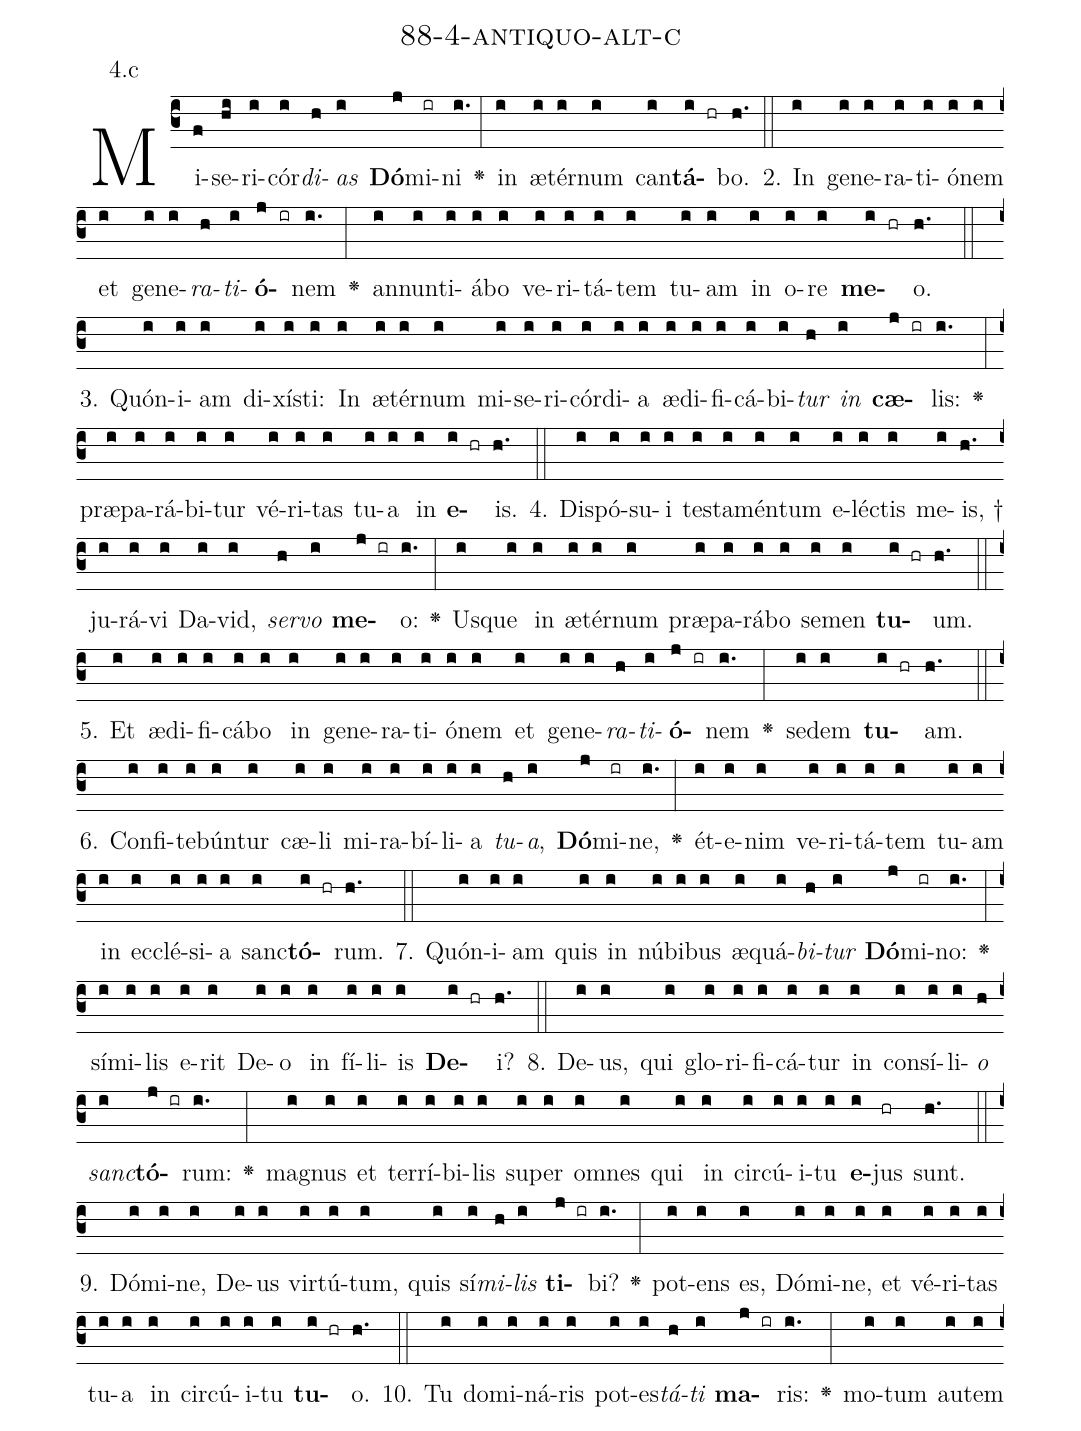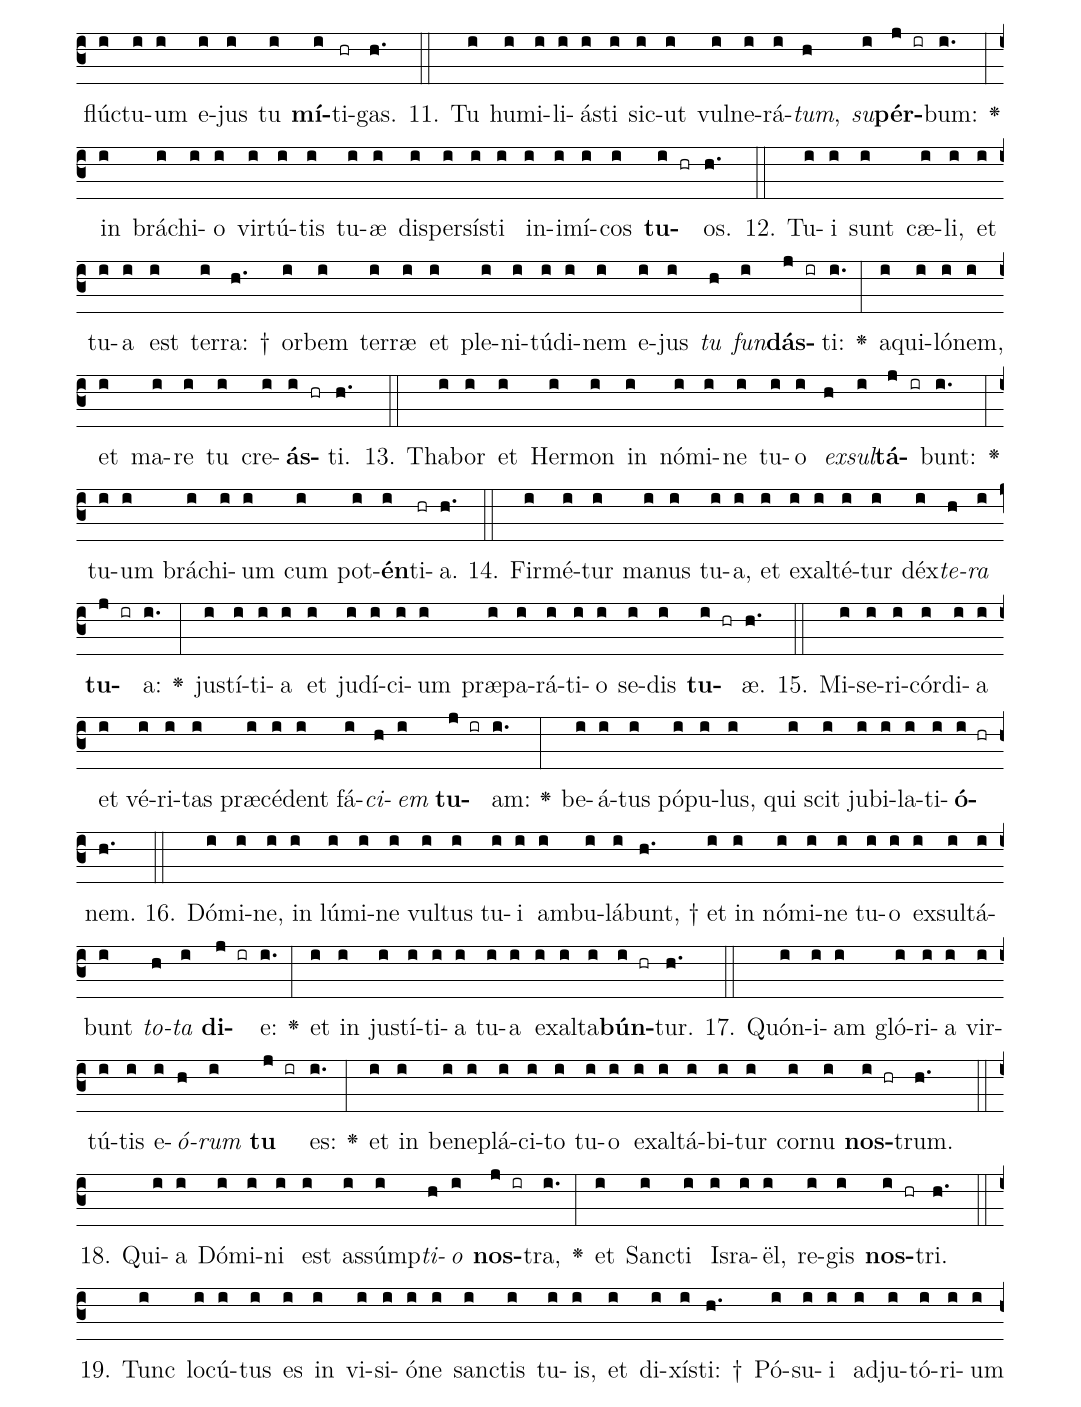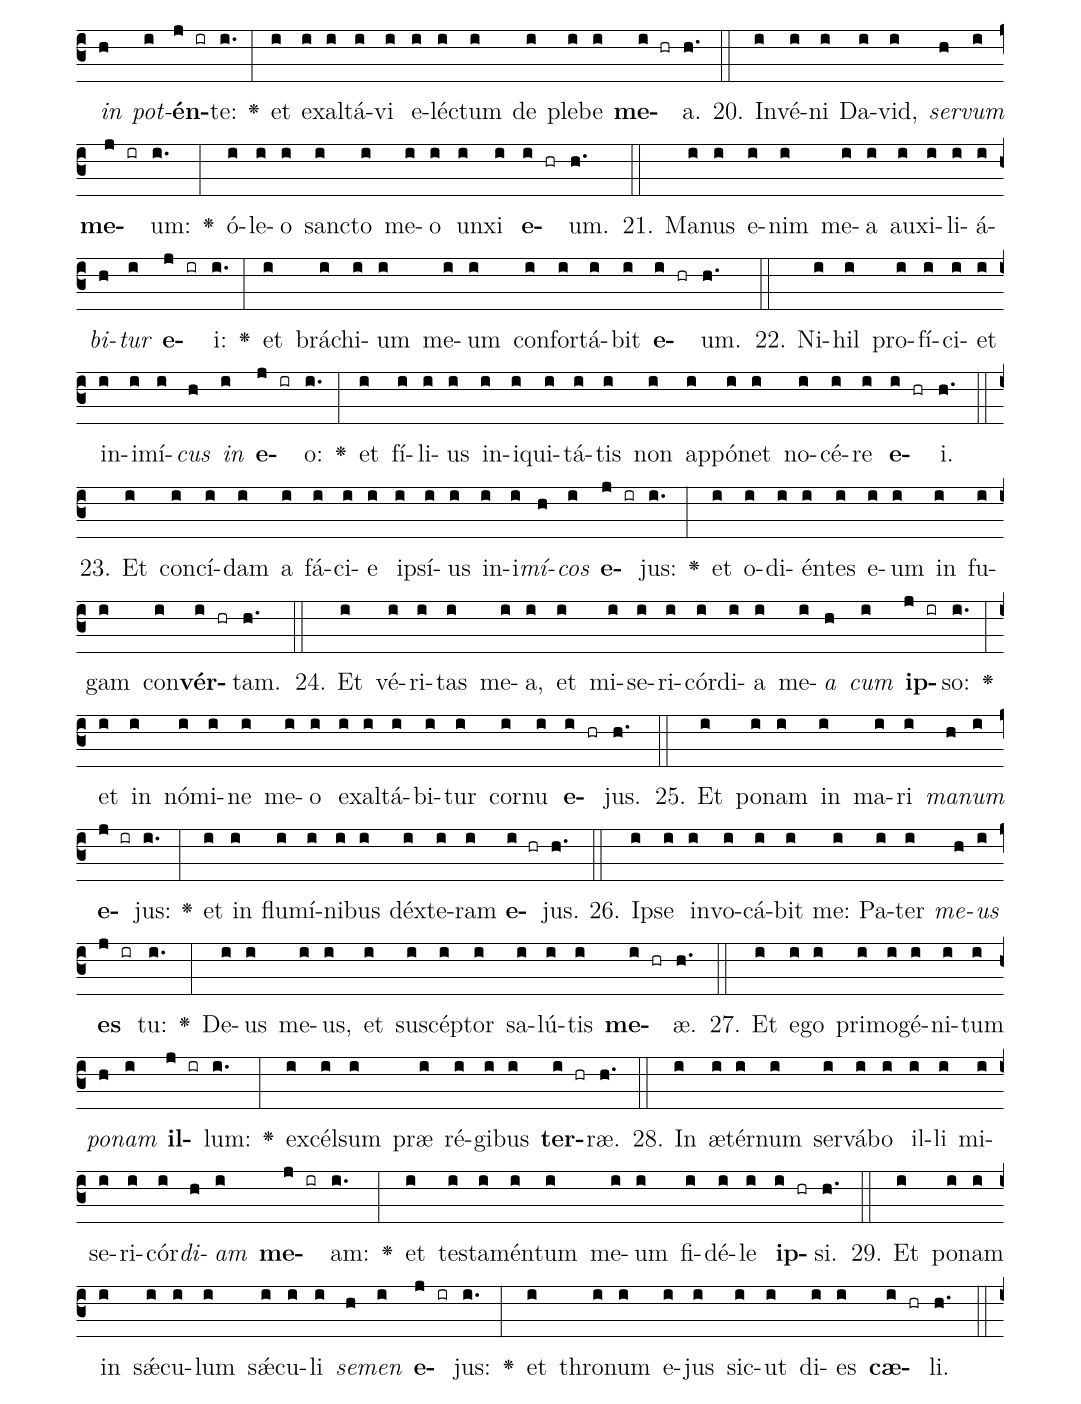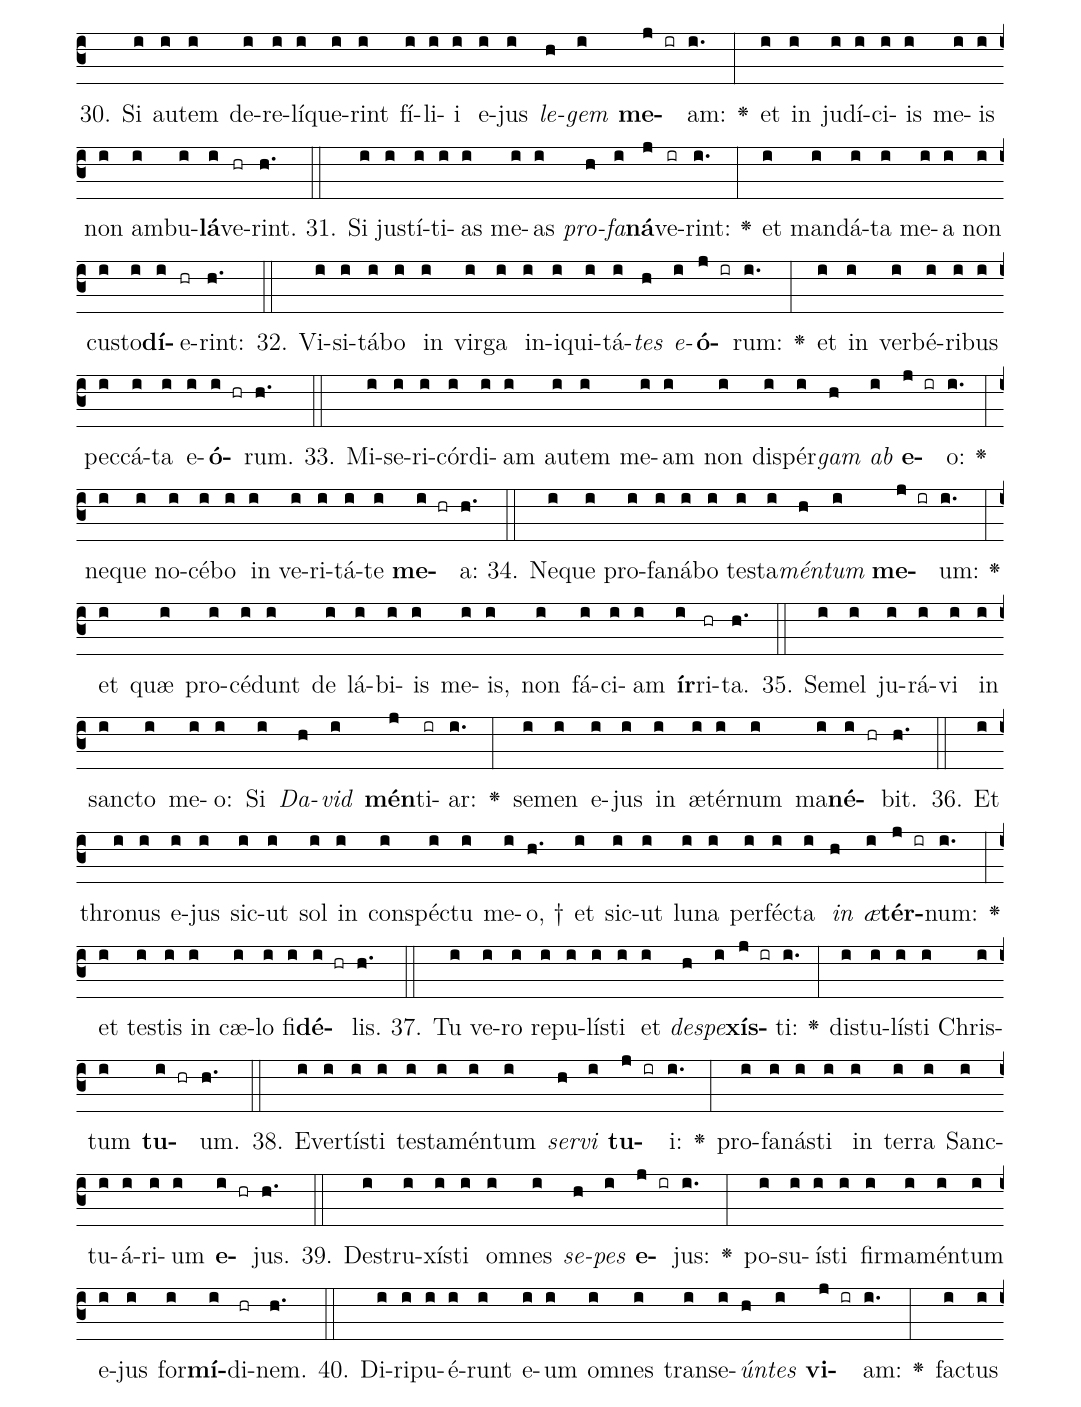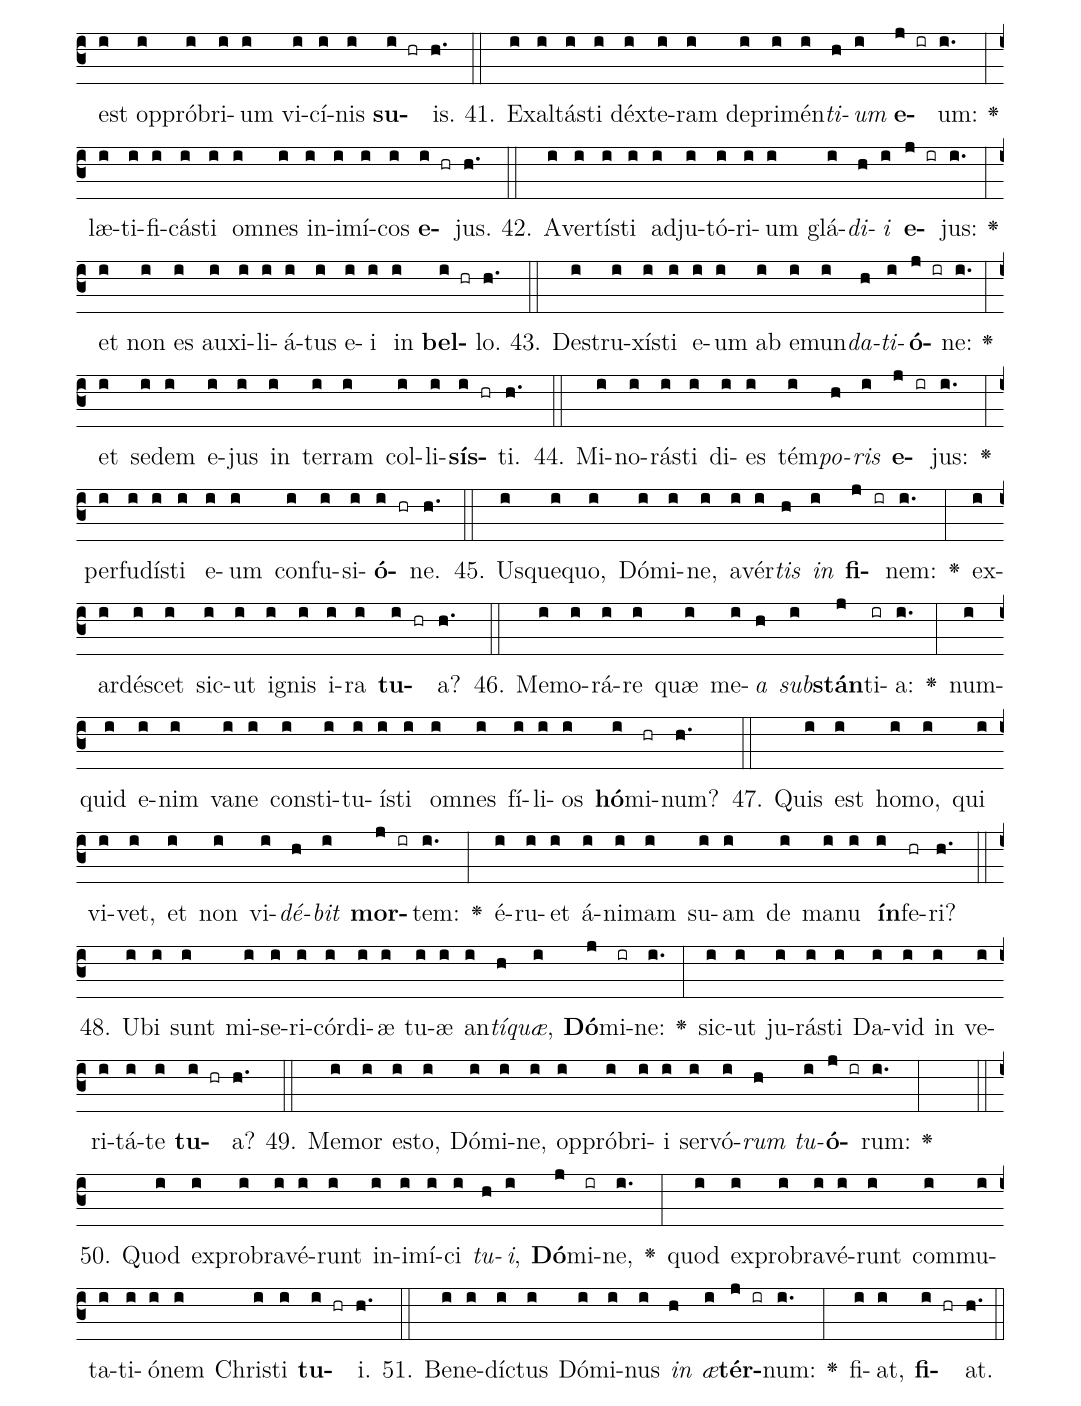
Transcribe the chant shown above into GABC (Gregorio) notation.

name: 88-4-antiquo-alt-c;
annotation: 4.c;
%%
(c3)Mi(f)se(hi)ri(i)cór(i)<i>di</i>(h)<i>as</i>(i) <b>Dó</b>(j)mi(ir)ni(i.) <v>\greheightstar</v>(:) in(i) æ(i)tér(i)num(i) can(i)<b>tá</b>(i hr)bo.(h.) (::)
2. In(i) ge(i)ne(i)ra(i)ti(i)ó(i)nem(i) et(i) ge(i)ne(i)<i>ra</i>(h)<i>ti</i>(i)<b>ó</b>(j ir)nem(i.) <v>\greheightstar</v>(:) an(i)nun(i)ti(i)á(i)bo(i) ve(i)ri(i)tá(i)tem(i) tu(i)am(i) in(i) o(i)re(i) <b>me</b>(i hr)o.(h.) (::)
3. Quón(i)i(i)am(i) di(i)xís(i)ti:(i) In(i) æ(i)tér(i)num(i) mi(i)se(i)ri(i)cór(i)di(i)a(i) æ(i)di(i)fi(i)cá(i)bi(i)<i>tur</i>(h) <i>in</i>(i) <b>cæ</b>(j ir)lis:(i.) <v>\greheightstar</v>(:) præ(i)pa(i)rá(i)bi(i)tur(i) vé(i)ri(i)tas(i) tu(i)a(i) in(i) <b>e</b>(i hr)is.(h.) (::)
4. Dis(i)pó(i)su(i)i(i) tes(i)ta(i)mén(i)tum(i) e(i)léc(i)tis(i) me(i)is, †(h.) ju(i)rá(i)vi(i) Da(i)vid,(i) <i>ser</i>(h)<i>vo</i>(i) <b>me</b>(j ir)o:(i.) <v>\greheightstar</v>(:) Us(i)que(i) in(i) æ(i)tér(i)num(i) præ(i)pa(i)rá(i)bo(i) se(i)men(i) <b>tu</b>(i hr)um.(h.) (::)
5. Et(i) æ(i)di(i)fi(i)cá(i)bo(i) in(i) ge(i)ne(i)ra(i)ti(i)ó(i)nem(i) et(i) ge(i)ne(i)<i>ra</i>(h)<i>ti</i>(i)<b>ó</b>(j ir)nem(i.) <v>\greheightstar</v>(:) se(i)dem(i) <b>tu</b>(i hr)am.(h.) (::)
6. Con(i)fi(i)te(i)bún(i)tur(i) cæ(i)li(i) mi(i)ra(i)bí(i)li(i)a(i) <i>tu</i>(h)<i>a</i>,(i) <b>Dó</b>(j)mi(ir)ne,(i.) <v>\greheightstar</v>(:) ét(i)e(i)nim(i) ve(i)ri(i)tá(i)tem(i) tu(i)am(i) in(i) ec(i)clé(i)si(i)a(i) sanc(i)<b>tó</b>(i hr)rum.(h.) (::)
7. Quón(i)i(i)am(i) quis(i) in(i) nú(i)bi(i)bus(i) æ(i)quá(i)<i>bi</i>(h)<i>tur</i>(i) <b>Dó</b>(j)mi(ir)no:(i.) <v>\greheightstar</v>(:) sí(i)mi(i)lis(i) e(i)rit(i) De(i)o(i) in(i) fí(i)li(i)is(i) <b>De</b>(i hr)i?(h.) (::)
8. De(i)us,(i) qui(i) glo(i)ri(i)fi(i)cá(i)tur(i) in(i) con(i)sí(i)li(i)<i>o</i>(h) <i>sanc</i>(i)<b>tó</b>(j ir)rum:(i.) <v>\greheightstar</v>(:) ma(i)gnus(i) et(i) ter(i)rí(i)bi(i)lis(i) su(i)per(i) om(i)nes(i) qui(i) in(i) cir(i)cú(i)i(i)tu(i) <b>e</b>(i)jus(hr) sunt.(h.) (::)
9. Dó(i)mi(i)ne,(i) De(i)us(i) vir(i)tú(i)tum,(i) quis(i) sí(i)<i>mi</i>(h)<i>lis</i>(i) <b>ti</b>(j ir)bi?(i.) <v>\greheightstar</v>(:) pot(i)ens(i) es,(i) Dó(i)mi(i)ne,(i) et(i) vé(i)ri(i)tas(i) tu(i)a(i) in(i) cir(i)cú(i)i(i)tu(i) <b>tu</b>(i hr)o.(h.) (::)
10. Tu(i) do(i)mi(i)ná(i)ris(i) pot(i)es(i)<i>tá</i>(h)<i>ti</i>(i) <b>ma</b>(j ir)ris:(i.) <v>\greheightstar</v>(:) mo(i)tum(i) au(i)tem(i) flúc(i)tu(i)um(i) e(i)jus(i) tu(i) <b>mí</b>(i)ti(hr)gas.(h.) (::)
11. Tu(i) hu(i)mi(i)li(i)ás(i)ti(i) sic(i)ut(i) vul(i)ne(i)rá(i)<i>tum</i>,(h) <i>su</i>(i)<b>pér</b>(j ir)bum:(i.) <v>\greheightstar</v>(:) in(i) brá(i)chi(i)o(i) vir(i)tú(i)tis(i) tu(i)æ(i) di(i)sper(i)sís(i)ti(i) in(i)i(i)mí(i)cos(i) <b>tu</b>(i hr)os.(h.) (::)
12. Tu(i)i(i) sunt(i) cæ(i)li,(i) et(i) tu(i)a(i) est(i) ter(i)ra: †(h.) or(i)bem(i) ter(i)ræ(i) et(i) ple(i)ni(i)tú(i)di(i)nem(i) e(i)jus(i) <i>tu</i>(h) <i>fun</i>(i)<b>dás</b>(j ir)ti:(i.) <v>\greheightstar</v>(:) a(i)qui(i)ló(i)nem,(i) et(i) ma(i)re(i) tu(i) cre(i)<b>ás</b>(i hr)ti.(h.) (::)
13. Tha(i)bor(i) et(i) Her(i)mon(i) in(i) nó(i)mi(i)ne(i) tu(i)o(i) <i>ex</i>(h)<i>sul</i>(i)<b>tá</b>(j ir)bunt:(i.) <v>\greheightstar</v>(:) tu(i)um(i) brá(i)chi(i)um(i) cum(i) pot(i)<b>én</b>(i)ti(hr)a.(h.) (::)
14. Fir(i)mé(i)tur(i) ma(i)nus(i) tu(i)a,(i) et(i) ex(i)al(i)té(i)tur(i) déx(i)<i>te</i>(h)<i>ra</i>(i) <b>tu</b>(j ir)a:(i.) <v>\greheightstar</v>(:) jus(i)tí(i)ti(i)a(i) et(i) ju(i)dí(i)ci(i)um(i) præ(i)pa(i)rá(i)ti(i)o(i) se(i)dis(i) <b>tu</b>(i hr)æ.(h.) (::)
15. Mi(i)se(i)ri(i)cór(i)di(i)a(i) et(i) vé(i)ri(i)tas(i) præ(i)cé(i)dent(i) fá(i)<i>ci</i>(h)<i>em</i>(i) <b>tu</b>(j ir)am:(i.) <v>\greheightstar</v>(:) be(i)á(i)tus(i) pó(i)pu(i)lus,(i) qui(i) scit(i) ju(i)bi(i)la(i)ti(i)<b>ó</b>(i hr)nem.(h.) (::)
16. Dó(i)mi(i)ne,(i) in(i) lú(i)mi(i)ne(i) vul(i)tus(i) tu(i)i(i) am(i)bu(i)lá(i)bunt, †(h.) et(i) in(i) nó(i)mi(i)ne(i) tu(i)o(i) ex(i)sul(i)tá(i)bunt(i) <i>to</i>(h)<i>ta</i>(i) <b>di</b>(j ir)e:(i.) <v>\greheightstar</v>(:) et(i) in(i) jus(i)tí(i)ti(i)a(i) tu(i)a(i) ex(i)al(i)ta(i)<b>bún</b>(i hr)tur.(h.) (::)
17. Quón(i)i(i)am(i) gló(i)ri(i)a(i) vir(i)tú(i)tis(i) e(i)<i>ó</i>(h)<i>rum</i>(i) <b>tu</b>(j ir) es:(i.) <v>\greheightstar</v>(:) et(i) in(i) be(i)ne(i)plá(i)ci(i)to(i) tu(i)o(i) ex(i)al(i)tá(i)bi(i)tur(i) cor(i)nu(i) <b>nos</b>(i hr)trum.(h.) (::)
18. Qui(i)a(i) Dó(i)mi(i)ni(i) est(i) as(i)súmp(i)<i>ti</i>(h)<i>o</i>(i) <b>nos</b>(j ir)tra,(i.) <v>\greheightstar</v>(:) et(i) Sanc(i)ti(i) Is(i)ra(i)ël,(i) re(i)gis(i) <b>nos</b>(i hr)tri.(h.) (::)
19. Tunc(i) lo(i)cú(i)tus(i) es(i) in(i) vi(i)si(i)ó(i)ne(i) sanc(i)tis(i) tu(i)is,(i) et(i) di(i)xís(i)ti: †(h.) Pó(i)su(i)i(i) ad(i)ju(i)tó(i)ri(i)um(i) <i>in</i>(h) <i>pot</i>(i)<b>én</b>(j ir)te:(i.) <v>\greheightstar</v>(:) et(i) ex(i)al(i)tá(i)vi(i) e(i)léc(i)tum(i) de(i) ple(i)be(i) <b>me</b>(i hr)a.(h.) (::)
20. In(i)vé(i)ni(i) Da(i)vid,(i) <i>ser</i>(h)<i>vum</i>(i) <b>me</b>(j ir)um:(i.) <v>\greheightstar</v>(:) ó(i)le(i)o(i) sanc(i)to(i) me(i)o(i) un(i)xi(i) <b>e</b>(i hr)um.(h.) (::)
21. Ma(i)nus(i) e(i)nim(i) me(i)a(i) au(i)xi(i)li(i)á(i)<i>bi</i>(h)<i>tur</i>(i) <b>e</b>(j ir)i:(i.) <v>\greheightstar</v>(:) et(i) brá(i)chi(i)um(i) me(i)um(i) con(i)for(i)tá(i)bit(i) <b>e</b>(i hr)um.(h.) (::)
22. Ni(i)hil(i) pro(i)fí(i)ci(i)et(i) in(i)i(i)mí(i)<i>cus</i>(h) <i>in</i>(i) <b>e</b>(j ir)o:(i.) <v>\greheightstar</v>(:) et(i) fí(i)li(i)us(i) in(i)i(i)qui(i)tá(i)tis(i) non(i) ap(i)pó(i)net(i) no(i)cé(i)re(i) <b>e</b>(i hr)i.(h.) (::)
23. Et(i) con(i)cí(i)dam(i) a(i) fá(i)ci(i)e(i) ip(i)sí(i)us(i) in(i)i(i)<i>mí</i>(h)<i>cos</i>(i) <b>e</b>(j ir)jus:(i.) <v>\greheightstar</v>(:) et(i) o(i)di(i)én(i)tes(i) e(i)um(i) in(i) fu(i)gam(i) con(i)<b>vér</b>(i hr)tam.(h.) (::)
24. Et(i) vé(i)ri(i)tas(i) me(i)a,(i) et(i) mi(i)se(i)ri(i)cór(i)di(i)a(i) me(i)<i>a</i>(h) <i>cum</i>(i) <b>ip</b>(j ir)so:(i.) <v>\greheightstar</v>(:) et(i) in(i) nó(i)mi(i)ne(i) me(i)o(i) ex(i)al(i)tá(i)bi(i)tur(i) cor(i)nu(i) <b>e</b>(i hr)jus.(h.) (::)
25. Et(i) po(i)nam(i) in(i) ma(i)ri(i) <i>ma</i>(h)<i>num</i>(i) <b>e</b>(j ir)jus:(i.) <v>\greheightstar</v>(:) et(i) in(i) flu(i)mí(i)ni(i)bus(i) déx(i)te(i)ram(i) <b>e</b>(i hr)jus.(h.) (::)
26. Ip(i)se(i) in(i)vo(i)cá(i)bit(i) me:(i) Pa(i)ter(i) <i>me</i>(h)<i>us</i>(i) <b>es</b>(j ir) tu:(i.) <v>\greheightstar</v>(:) De(i)us(i) me(i)us,(i) et(i) su(i)scép(i)tor(i) sa(i)lú(i)tis(i) <b>me</b>(i hr)æ.(h.) (::)
27. Et(i) e(i)go(i) pri(i)mo(i)gé(i)ni(i)tum(i) <i>po</i>(h)<i>nam</i>(i) <b>il</b>(j ir)lum:(i.) <v>\greheightstar</v>(:) ex(i)cél(i)sum(i) præ(i) ré(i)gi(i)bus(i) <b>ter</b>(i hr)ræ.(h.) (::)
28. In(i) æ(i)tér(i)num(i) ser(i)vá(i)bo(i) il(i)li(i) mi(i)se(i)ri(i)cór(i)<i>di</i>(h)<i>am</i>(i) <b>me</b>(j ir)am:(i.) <v>\greheightstar</v>(:) et(i) tes(i)ta(i)mén(i)tum(i) me(i)um(i) fi(i)dé(i)le(i) <b>ip</b>(i hr)si.(h.) (::)
29. Et(i) po(i)nam(i) in(i) sǽ(i)cu(i)lum(i) sǽ(i)cu(i)li(i) <i>se</i>(h)<i>men</i>(i) <b>e</b>(j ir)jus:(i.) <v>\greheightstar</v>(:) et(i) thro(i)num(i) e(i)jus(i) sic(i)ut(i) di(i)es(i) <b>cæ</b>(i hr)li.(h.) (::)
30. Si(i) au(i)tem(i) de(i)re(i)lí(i)que(i)rint(i) fí(i)li(i)i(i) e(i)jus(i) <i>le</i>(h)<i>gem</i>(i) <b>me</b>(j ir)am:(i.) <v>\greheightstar</v>(:) et(i) in(i) ju(i)dí(i)ci(i)is(i) me(i)is(i) non(i) am(i)bu(i)<b>lá</b>(i)ve(hr)rint.(h.) (::)
31. Si(i) jus(i)tí(i)ti(i)as(i) me(i)as(i) <i>pro</i>(h)<i>fa</i>(i)<b>ná</b>(j)ve(ir)rint:(i.) <v>\greheightstar</v>(:) et(i) man(i)dá(i)ta(i) me(i)a(i) non(i) cus(i)to(i)<b>dí</b>(i)e(hr)rint:(h.) (::)
32. Vi(i)si(i)tá(i)bo(i) in(i) vir(i)ga(i) in(i)i(i)qui(i)tá(i)<i>tes</i>(h) <i>e</i>(i)<b>ó</b>(j ir)rum:(i.) <v>\greheightstar</v>(:) et(i) in(i) ver(i)bé(i)ri(i)bus(i) pec(i)cá(i)ta(i) e(i)<b>ó</b>(i hr)rum.(h.) (::)
33. Mi(i)se(i)ri(i)cór(i)di(i)am(i) au(i)tem(i) me(i)am(i) non(i) di(i)spér(i)<i>gam</i>(h) <i>ab</i>(i) <b>e</b>(j ir)o:(i.) <v>\greheightstar</v>(:) ne(i)que(i) no(i)cé(i)bo(i) in(i) ve(i)ri(i)tá(i)te(i) <b>me</b>(i hr)a:(h.) (::)
34. Ne(i)que(i) pro(i)fa(i)ná(i)bo(i) tes(i)ta(i)<i>mén</i>(h)<i>tum</i>(i) <b>me</b>(j ir)um:(i.) <v>\greheightstar</v>(:) et(i) quæ(i) pro(i)cé(i)dunt(i) de(i) lá(i)bi(i)is(i) me(i)is,(i) non(i) fá(i)ci(i)am(i) <b>ír</b>(i)ri(hr)ta.(h.) (::)
35. Se(i)mel(i) ju(i)rá(i)vi(i) in(i) sanc(i)to(i) me(i)o:(i) Si(i) <i>Da</i>(h)<i>vid</i>(i) <b>mén</b>(j)ti(ir)ar:(i.) <v>\greheightstar</v>(:) se(i)men(i) e(i)jus(i) in(i) æ(i)tér(i)num(i) ma(i)<b>né</b>(i hr)bit.(h.) (::)
36. Et(i) thro(i)nus(i) e(i)jus(i) sic(i)ut(i) sol(i) in(i) con(i)spéc(i)tu(i) me(i)o, †(h.) et(i) sic(i)ut(i) lu(i)na(i) per(i)féc(i)ta(i) <i>in</i>(h) <i>æ</i>(i)<b>tér</b>(j ir)num:(i.) <v>\greheightstar</v>(:) et(i) tes(i)tis(i) in(i) cæ(i)lo(i) fi(i)<b>dé</b>(i hr)lis.(h.) (::)
37. Tu(i) ve(i)ro(i) re(i)pu(i)lís(i)ti(i) et(i) <i>de</i>(h)<i>spe</i>(i)<b>xís</b>(j ir)ti:(i.) <v>\greheightstar</v>(:) dis(i)tu(i)lís(i)ti(i) Chris(i)tum(i) <b>tu</b>(i hr)um.(h.) (::)
38. E(i)ver(i)tís(i)ti(i) tes(i)ta(i)mén(i)tum(i) <i>ser</i>(h)<i>vi</i>(i) <b>tu</b>(j ir)i:(i.) <v>\greheightstar</v>(:) pro(i)fa(i)nás(i)ti(i) in(i) ter(i)ra(i) Sanc(i)tu(i)á(i)ri(i)um(i) <b>e</b>(i hr)jus.(h.) (::)
39. De(i)stru(i)xís(i)ti(i) om(i)nes(i) <i>se</i>(h)<i>pes</i>(i) <b>e</b>(j ir)jus:(i.) <v>\greheightstar</v>(:) po(i)su(i)ís(i)ti(i) fir(i)ma(i)mén(i)tum(i) e(i)jus(i) for(i)<b>mí</b>(i)di(hr)nem.(h.) (::)
40. Di(i)ri(i)pu(i)é(i)runt(i) e(i)um(i) om(i)nes(i) trans(i)e(i)<i>ún</i>(h)<i>tes</i>(i) <b>vi</b>(j ir)am:(i.) <v>\greheightstar</v>(:) fac(i)tus(i) est(i) op(i)pró(i)bri(i)um(i) vi(i)cí(i)nis(i) <b>su</b>(i hr)is.(h.) (::)
41. Ex(i)al(i)tás(i)ti(i) déx(i)te(i)ram(i) de(i)pri(i)mén(i)<i>ti</i>(h)<i>um</i>(i) <b>e</b>(j ir)um:(i.) <v>\greheightstar</v>(:) læ(i)ti(i)fi(i)cás(i)ti(i) om(i)nes(i) in(i)i(i)mí(i)cos(i) <b>e</b>(i hr)jus.(h.) (::)
42. A(i)ver(i)tís(i)ti(i) ad(i)ju(i)tó(i)ri(i)um(i) glá(i)<i>di</i>(h)<i>i</i>(i) <b>e</b>(j ir)jus:(i.) <v>\greheightstar</v>(:) et(i) non(i) es(i) au(i)xi(i)li(i)á(i)tus(i) e(i)i(i) in(i) <b>bel</b>(i hr)lo.(h.) (::)
43. De(i)stru(i)xís(i)ti(i) e(i)um(i) ab(i) e(i)mun(i)<i>da</i>(h)<i>ti</i>(i)<b>ó</b>(j ir)ne:(i.) <v>\greheightstar</v>(:) et(i) se(i)dem(i) e(i)jus(i) in(i) ter(i)ram(i) col(i)li(i)<b>sís</b>(i hr)ti.(h.) (::)
44. Mi(i)no(i)rás(i)ti(i) di(i)es(i) tém(i)<i>po</i>(h)<i>ris</i>(i) <b>e</b>(j ir)jus:(i.) <v>\greheightstar</v>(:) per(i)fu(i)dís(i)ti(i) e(i)um(i) con(i)fu(i)si(i)<b>ó</b>(i hr)ne.(h.) (::)
45. Us(i)que(i)quo,(i) Dó(i)mi(i)ne,(i) a(i)vér(i)<i>tis</i>(h) <i>in</i>(i) <b>fi</b>(j ir)nem:(i.) <v>\greheightstar</v>(:) ex(i)ar(i)dé(i)scet(i) sic(i)ut(i) i(i)gnis(i) i(i)ra(i) <b>tu</b>(i hr)a?(h.) (::)
46. Me(i)mo(i)rá(i)re(i) quæ(i) me(i)<i>a</i>(h) <i>sub</i>(i)<b>stán</b>(j)ti(ir)a:(i.) <v>\greheightstar</v>(:) num(i)quid(i) e(i)nim(i) va(i)ne(i) con(i)sti(i)tu(i)ís(i)ti(i) om(i)nes(i) fí(i)li(i)os(i) <b>hó</b>(i)mi(hr)num?(h.) (::)
47. Quis(i) est(i) ho(i)mo,(i) qui(i) vi(i)vet,(i) et(i) non(i) vi(i)<i>dé</i>(h)<i>bit</i>(i) <b>mor</b>(j ir)tem:(i.) <v>\greheightstar</v>(:) é(i)ru(i)et(i) á(i)ni(i)mam(i) su(i)am(i) de(i) ma(i)nu(i) <b>ín</b>(i)fe(hr)ri?(h.) (::)
48. U(i)bi(i) sunt(i) mi(i)se(i)ri(i)cór(i)di(i)æ(i) tu(i)æ(i) an(i)<i>tí</i>(h)<i>quæ</i>,(i) <b>Dó</b>(j)mi(ir)ne:(i.) <v>\greheightstar</v>(:) sic(i)ut(i) ju(i)rás(i)ti(i) Da(i)vid(i) in(i) ve(i)ri(i)tá(i)te(i) <b>tu</b>(i hr)a?(h.) (::)
49. Me(i)mor(i) es(i)to,(i) Dó(i)mi(i)ne,(i) op(i)pró(i)bri(i)i(i) ser(i)vó(i)<i>rum</i>(h) <i>tu</i>(i)<b>ó</b>(j ir)rum:(i.) <v>\greheightstar</v>(:)  (::)
50. Quod(i) ex(i)pro(i)bra(i)vé(i)runt(i) in(i)i(i)mí(i)ci(i) <i>tu</i>(h)<i>i</i>,(i) <b>Dó</b>(j)mi(ir)ne,(i.) <v>\greheightstar</v>(:) quod(i) ex(i)pro(i)bra(i)vé(i)runt(i) com(i)mu(i)ta(i)ti(i)ó(i)nem(i) Chris(i)ti(i) <b>tu</b>(i hr)i.(h.) (::)
51. Be(i)ne(i)díc(i)tus(i) Dó(i)mi(i)nus(i) <i>in</i>(h) <i>æ</i>(i)<b>tér</b>(j ir)num:(i.) <v>\greheightstar</v>(:) fi(i)at,(i) <b>fi</b>(i hr)at.(h.) (::)
